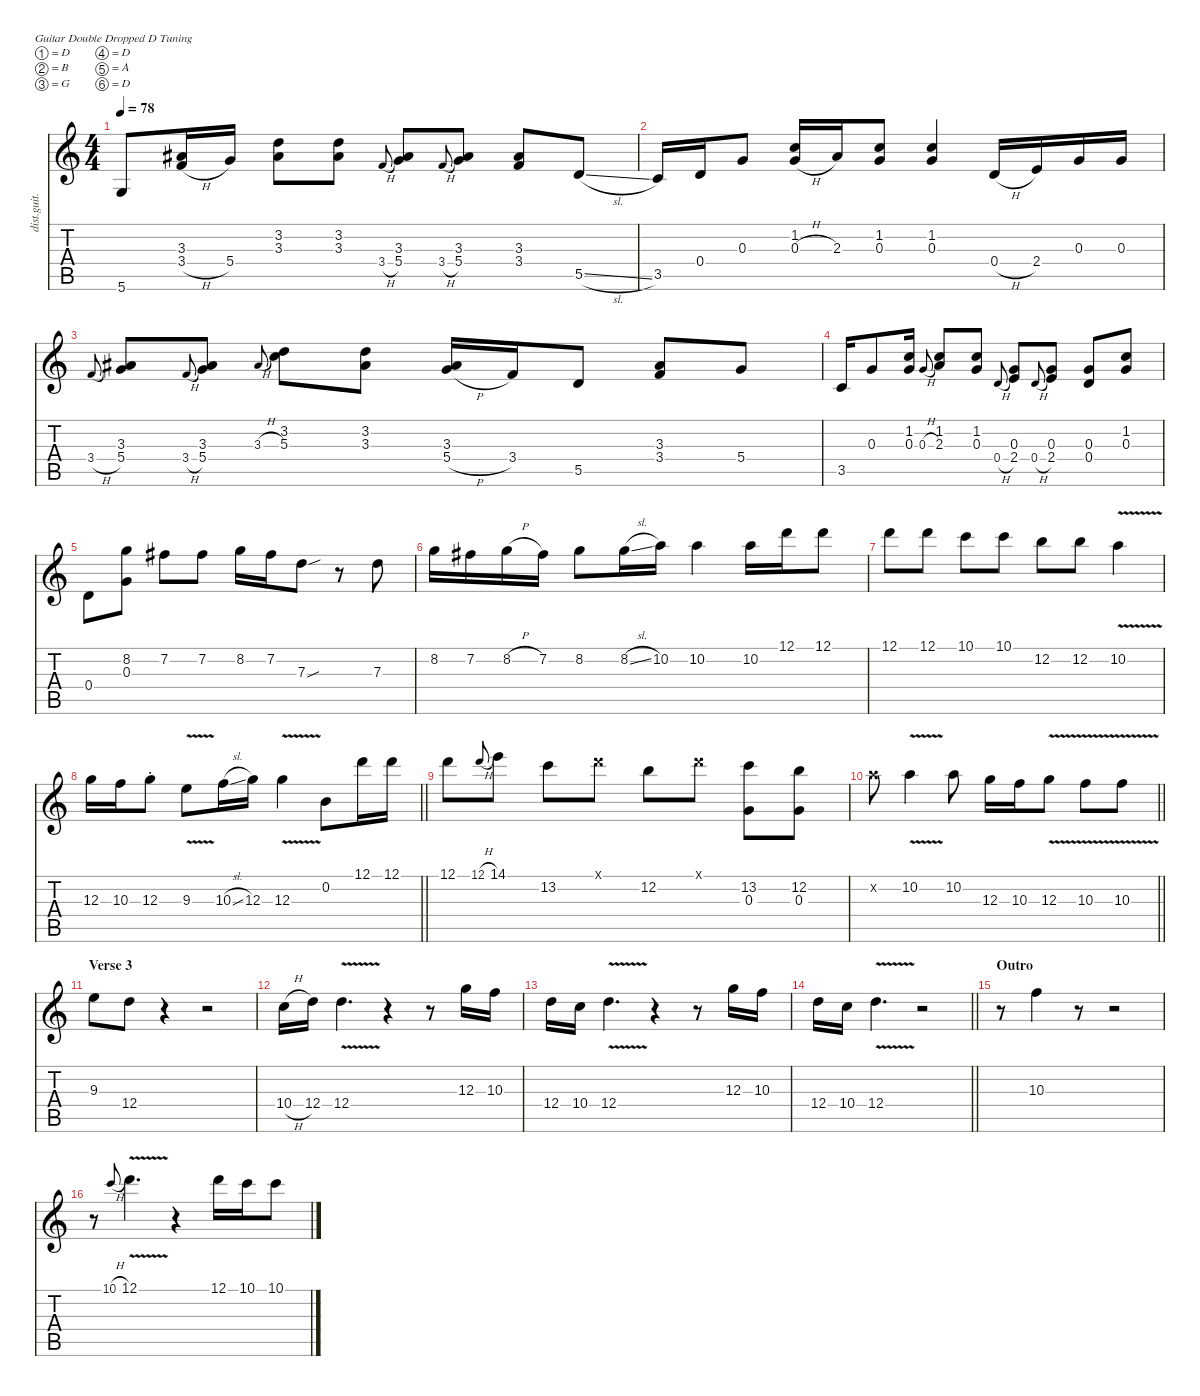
\defaultSystemsLayout 4
\hideDynamics
\bracketExtendMode nobrackets
\otherSystemsTrackNameOrientation horizontal
\track ("Stills" "dist.guit.") {instrument distortionguitar}
\staff {score tabs}
\tuning (D4 B3 G3 D3 A2 D2)
\ts (4 4)
\tempo 78
\clef g2
\ks c
5.6.8{dy mf beam Up} (3.3{acc #} 3.4{h}).16{beam Up} 5.4.16{beam Up} (3.2 3.3{acc #}).8{beam Down} (3.2 3.3{acc #}).8{beam Down} 3.4{h}.8{gr onbeat dy p beam Up} (3.3{acc #} 5.4).8{dy mf beam Up} 3.4{h}.8{gr onbeat dy p beam Up} (3.3{acc #} 5.4).8{dy mf beam Up} (3.3{acc #} 3.4).8{beam Up} 5.5{sl}.8{beam Up} |
3.5.16{beam Up} 0.4.16{beam Up} 0.3.8{beam Up} (1.2 0.3{h}).16{beam Up} 2.3.16{beam Up} (1.2 0.3).8{beam Up} (1.2 0.3).4{beam Up} 0.4{h}.16{beam Up} 2.4.16{beam Up} 0.3.16{beam Up} 0.3.16{beam Up} |
3.4{h}.8{gr onbeat dy mp beam Up} (3.3{acc #} 5.4).8{dy mf beam Up} 3.4{h}.8{gr onbeat dy mp beam Up} (3.3{acc #} 5.4).8{dy mf beam Up} 3.3{h acc #}.8{gr onbeat dy p beam Up} (3.2 5.3).8{dy mf beam Down} (3.2 3.3{acc #}).8{beam Down} (3.3{acc #} 5.4{h}).16{beam Up} 3.4.16{beam Up} 5.5.8{beam Up} (3.3{acc #} 3.4).8{beam Up} 5.4.8{beam Up} |
3.5.16{beam Up} 0.3.8{beam Up} (1.2 0.3).16{beam Up} 0.3{h}.8{gr onbeat dy mp beam Up} (1.2 2.3).8{dy mf beam Up} (1.2 0.3).8{beam Up} 0.4{h}.8{gr onbeat dy mp beam Up} (0.3 2.4).8{dy mf beam Up} 0.4{h}.8{gr onbeat dy mp beam Up} (0.3 2.4).8{dy mf beam Up} (0.3 0.4).8{beam Up} (1.2 0.3).8{beam Up} |
0.4.8{dy f beam Down} (8.2 0.3).8{beam Down} 7.2{acc #}.8{beam Down} 7.2{acc #}.8{beam Down} 8.2.16{beam Down} 7.2{acc #}.16{beam Down} 7.3{sou}.8{beam Down} r.8{beam Down} 7.3.8{beam Down} |
8.2.16{beam Down} 7.2{acc #}.16{beam Down} 8.2{h}.16{beam Down} 7.2{acc #}.16{beam Down} 8.2.8{beam Down} 8.2{sl}.16{beam Down} 10.2.16{beam Down} 10.2.4{beam Down} 10.2.16{beam Down} 12.1.16{beam Down} 12.1.8{beam Down} |
12.1.8{beam Down} 12.1.8{beam Down} 10.1.8{beam Down} 10.1.8{beam Down} 12.2.8{beam Down} 12.2.8{beam Down} 10.2{v}.4{beam Down} |
\barLineRight lightlight
12.3.16{beam Down} 10.3.16{beam Down} 12.3{st}.8{beam Down} 9.3{v}.8{beam Down} 10.3{sl}.16{beam Down} 12.3.16{beam Down} 12.3{v}.4{beam Down} 0.2.8{beam Down} 12.1.16{beam Down} 12.1.16{beam Down} |
12.1.8{beam Down} 12.1{h}.8{gr onbeat dy mf beam Up} 14.1.8{dy f beam Down} 13.2.8{beam Down} 12.1{x}.8{beam Down} 12.2.8{beam Down} 12.1{x}.8{beam Down} (13.2 0.3).8{beam Down} (12.2 0.3).8{beam Down} |
\barLineRight lightlight
10.2{x}.8{beam Down} 10.2{v}.4{beam Down} 10.2.8{beam Down} 12.3.16{beam Down} 10.3.16{beam Down} 12.3{v}.8{beam Down} 10.3{v}.8{beam Down} 10.3{v}.8{beam Down} |
\section ("" "Verse 3")
9.3.8{dy mf beam Down} 12.4.8{beam Down} r.4{beam Down} r.2{beam Down} |
10.4{h}.16{beam Down} 12.4.16{beam Down} 12.4{v}.4{d beam Down} r.4{beam Down} r.8{beam Down} 12.3.16{beam Down} 10.3.16{beam Down} |
12.4.16{beam Down} 10.4.16{beam Down} 12.4{v}.4{d beam Down} r.4{beam Down} r.8{beam Down} 12.3.16{beam Down} 10.3.16{beam Down} |
\barLineRight lightlight
12.4.16{beam Down} 10.4.16{beam Down} 12.4{v}.4{d beam Down} r.2{beam Down} |
\section ("" "Outro")
r.8{beam Down} 10.3.4{beam Down} r.8{beam Down} r.2{beam Down} |
r.8{beam Down} 10.1{h}.8{gr onbeat dy mp beam Up} 12.1{v}.4{d dy mf beam Down} r.4{beam Down} 12.1.16{beam Down} 10.1.16{beam Down} 10.1.8{beam Down}
